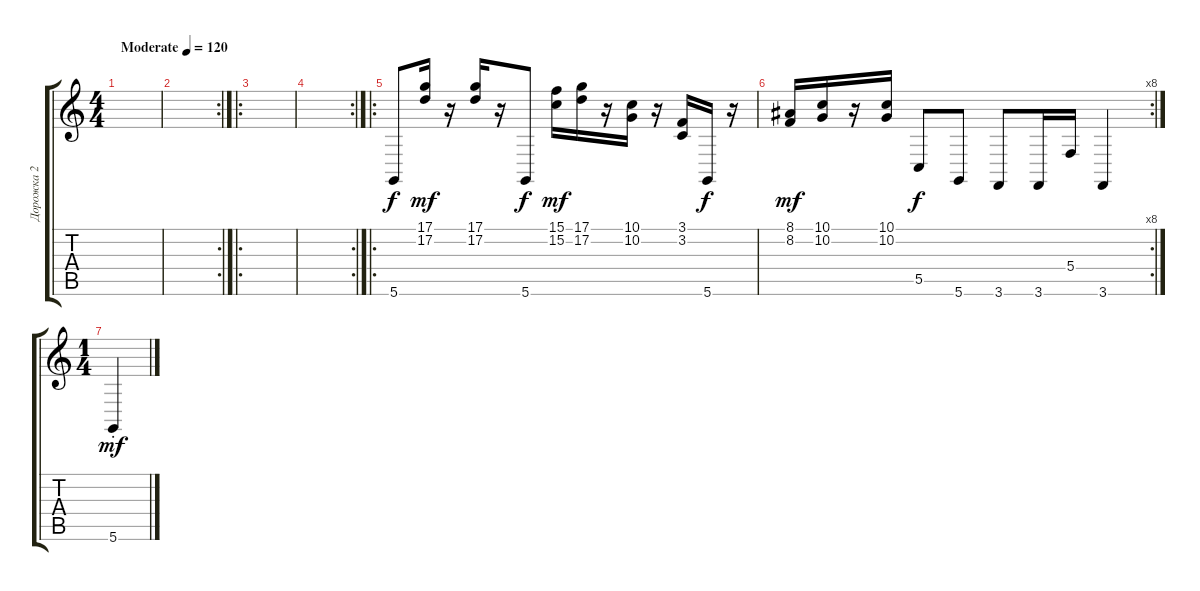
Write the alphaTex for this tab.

\track ("Дорожка 2" "Дорожка 2") {instrument lead1square}
\staff {score tabs}
\tuning (D4 A3 F3 C3 G2 D2) {hide}
\ts (4 4)
\tempo (120 "Moderate")
\clef g2
\ks c
|
\rc 2
|
\ro
|
\rc 2
|
\ro
5.6.8 (17.1 17.2).16{dy mf} r.16 (17.1 17.2).16 r.16 5.6.8{dy f} (15.1 15.2).16{dy mf} (17.1 17.2).16 r.16 (10.1 10.2).16 r.16 (3.1 3.2).16 5.6.16{dy f} r.16 |
\rc 8
(8.1 8.2).16{dy mf} (10.1 10.2).16 r.16 (10.1 10.2).16 5.5.8{dy f} 5.6.8 3.6.8 3.6.16 5.4.16 3.6.4 |
\ts (1 4)
5.6{st}.4{dy mf}
